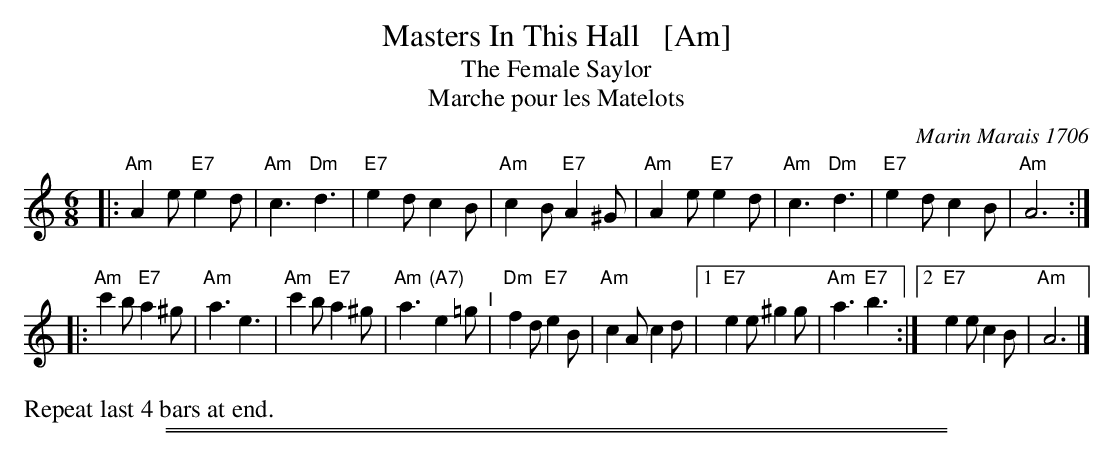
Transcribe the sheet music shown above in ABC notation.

X:1
T: Masters In This Hall   [Am]
T: The Female Saylor
T: Marche pour les Matelots
C: Marin Marais 1706
M: 6/8
L: 1/8
K: Am
|: "Am"A2e "E7"e2d  | "Am"c3 "Dm"d3 | "E7"e2d     c2B  | "Am"c2B "E7"A2^G \
|  "Am"A2e "E7"e2d  | "Am"c3 "Dm"d3 | "E7"e2d     c2B  | "Am"A6 :|
|: "Am"c'2b "E7"a2^g | "Am"a3     e3 | "Am"c'2b "E7"a2^g | "Am"a3 "(A7)"e2=g "^I"\
|  "Dm"f2d "E7"e2B  | "Am"c2A   c2d |1"E7"e2e    ^g2g  | "Am"a3 "E7"b3 :|2 "E7"e2e c2B | "Am"A6 |]
